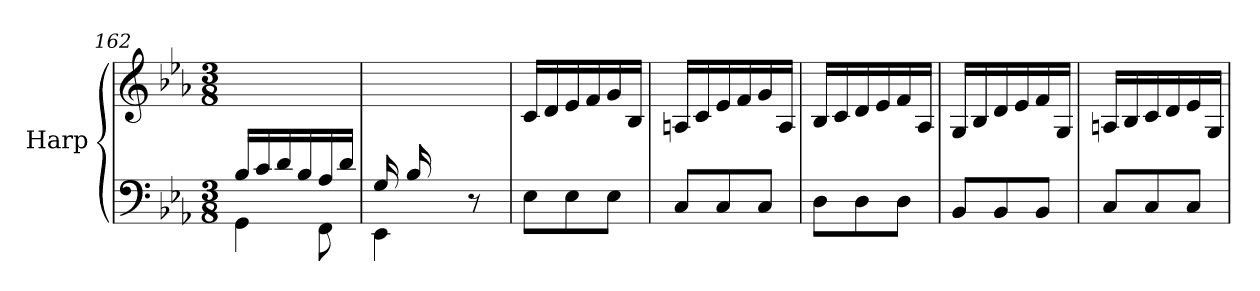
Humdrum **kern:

**kern	**kern
*part1	*part1
*staff2	*staff1
*I"Harp	*
*I'Hp	*
*clefF4	*clefG2
*k[b-e-a-]	*k[b-e-a-]
*M3/8	*M3/8
=162	=162
*^	*
16B-/LL	4GG\	4.ryy
16c/	.	.
16d/	.	.
16B-/	.	.
16A-/	8FF\	.
16d/JJ	.	.
=163	=163	=163
16G/LL	4EE-\	8ryy
16B-/	.	.
4ryy	.	16e-\
.	.	16f\
.	8r	16g\
.	.	16e-\JJ
*v	*v	*
!!LO:LB:g=z
=164	=164
8E-\L	16c/LL
.	16d/
8E-\	16e-/
.	16f/
8E-\J	16g/
.	16B-/JJ
=165	=165
8C/L	16An/LL
.	16c/
8C/	16e-/
.	16f/
8C/J	16g/
.	16A/JJ
=166	=166
8D\L	16B-/LL
.	16c/
8D\	16d/
.	16e-/
8D\J	16f/
.	16A-/JJ
=167	=167
8BB-/L	16G/LL
.	16B-/
8BB-/	16d/
.	16e-/
8BB-/J	16f/
.	16G/JJ
=168	=168
8C/L	16An/LL
.	16B-/
8C/	16c/
.	16d/
8C/J	16e-/
.	16G/JJ
=	=
*-	*-
